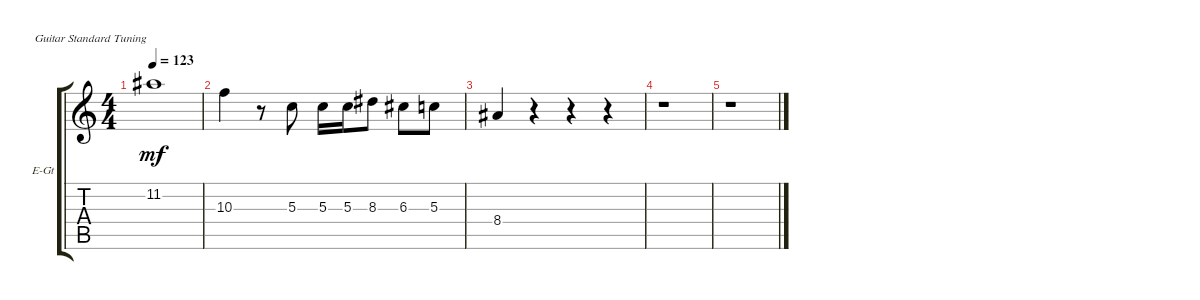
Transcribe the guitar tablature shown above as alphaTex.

\defaultSystemsLayout 4
\bracketExtendMode groupsimilarinstruments
\firstSystemTrackNameOrientation horizontal
\otherSystemsTrackNameOrientation horizontal
\track ("Vocal" "E-Gt") {instrument acousticguitarnylon}
\staff {score tabs}
\tuning (E4 B3 G3 D3 A2 E2)
\ts (4 4)
\tempo 123
\clef g2
\scale
0.333333
\ks c
11.2.1{dy mf} |
\scale
0.333333 10.3.4 r.8 5.3.8 5.3.16 5.3.16 8.3.8 6.3.8 5.3.8 |
\scale
0.333333 8.4.4 r.4 r.4 r.4 |
r.1 |
r.1
